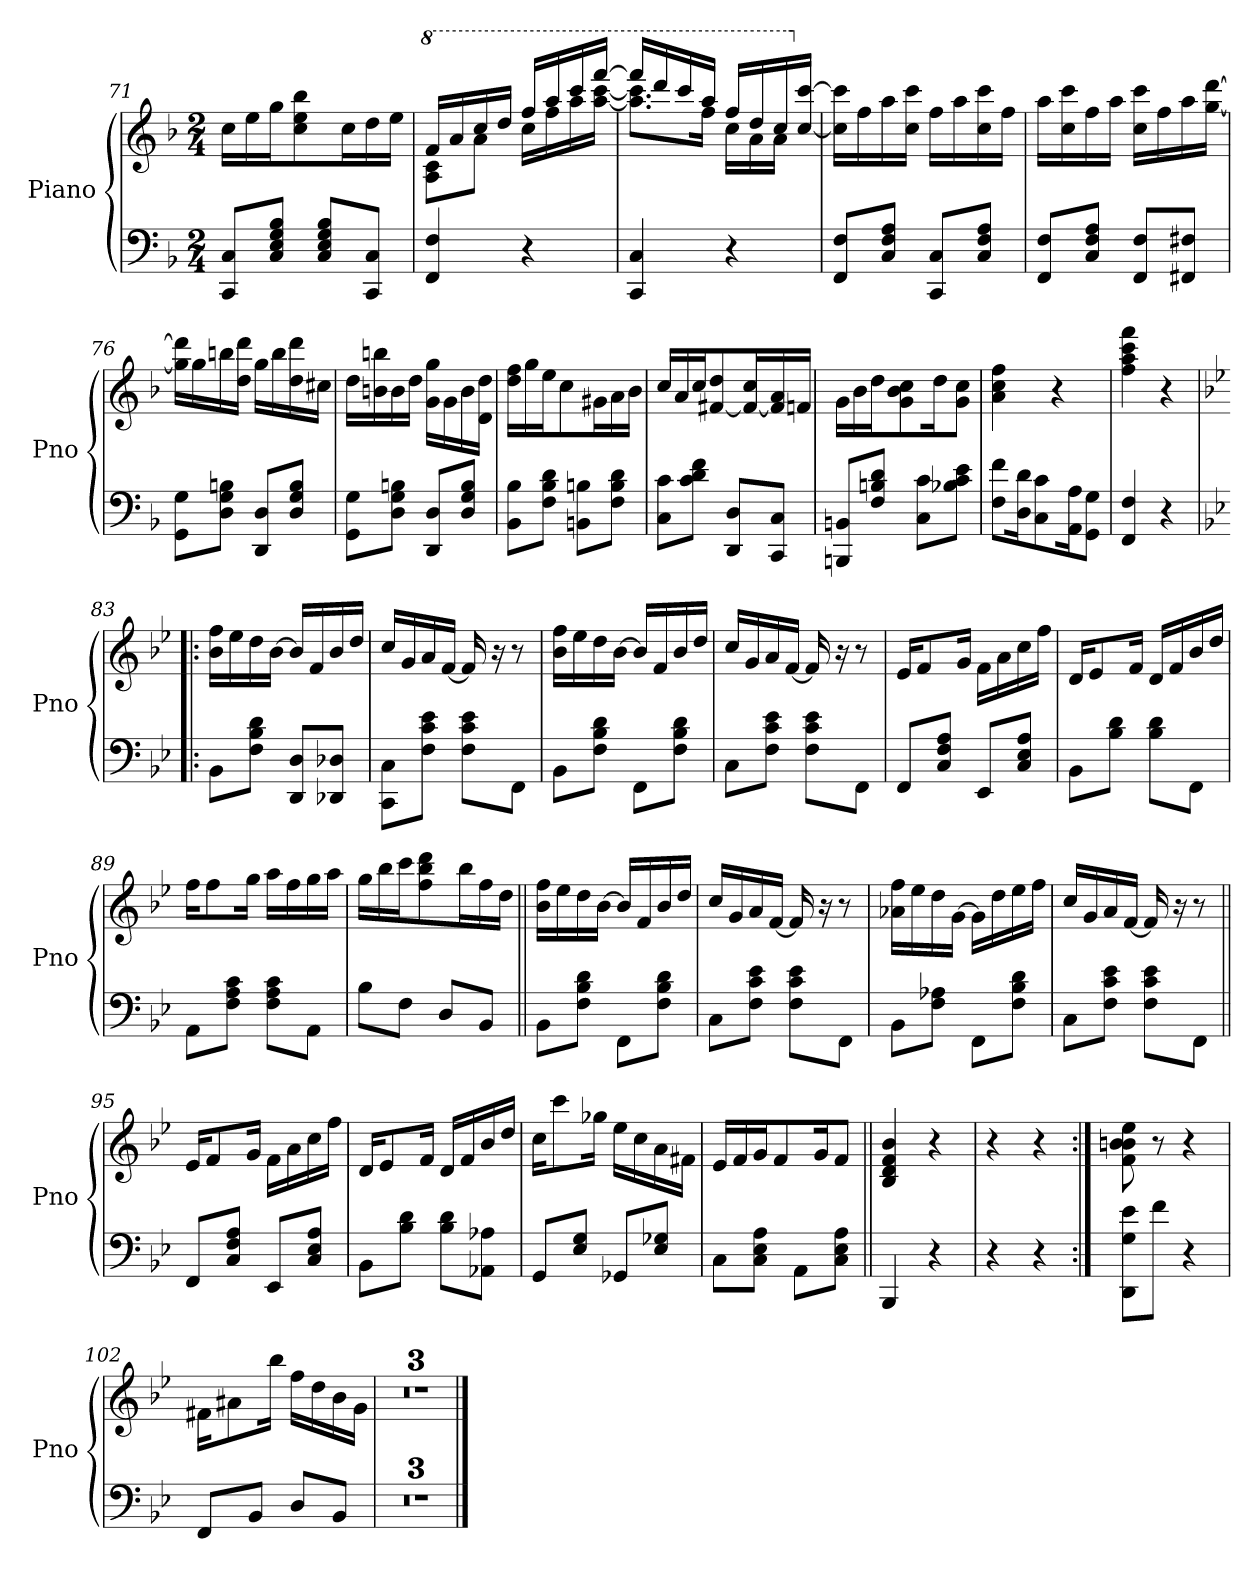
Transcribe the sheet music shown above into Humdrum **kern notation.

**kern	**kern
*part1	*part1
*staff2	*staff1
*I"Piano	*
*I'Pno	*
*clefF4	*clefG2
*k[b-]	*k[b-]
*M2/4	*M2/4
=71	=71
8CC/ 8C/L	16cc\LL
.	16ee\
8C/ 8E/ 8G/ 8B-/J	16gg\J
.	8cc\ 8ee\ 8bb-\
8C/ 8E/ 8G/ 8B-/L	.
.	16cc\L
8CC/ 8C/J	16dd\
.	16ee\JJ
=72	=72
*	*8va
*	*^
4FF/ 4F/	16ff/LL	8a\ 8cc\L
.	16aa/	.
.	16ccc/	8aa\J
.	16ddd/JJ	.
4r	16fff/LL	16ccc\LL
.	16aaa/	16fff\
.	16cccc/	16aaa\
.	[16ffff/JJ	[16aaa\ [16cccc\JJ
!!LO:LB:g=z	!!
=73	=73	=73
4CC/ 4C/	16ffff/LL]	8.aaa\] 8.cccc\]L
.	16dddd/	.
.	16cccc/	.
.	16aaa/JJ	16fff\Jk
4r	16fff/LL	16ccc\LL
.	16ddd/	16aa\
.	16ccc/	16aa\JJ
*	*X8va	*
.	[16cc/ [16ccc/JJ	16ryy
*	*v	*v
=74	=74
8FF/ 8F/L	16cc\] 16ccc\]LL
.	16ff\
8C/ 8F/ 8A/J	16aa\
.	16cc\ 16ccc\JJ
8CC/ 8C/L	16ff\LL
.	16aa\
8C/ 8F/ 8A/J	16cc\ 16ccc\
.	16ff\JJ
=75	=75
8FF/ 8F/L	16aa\LL
.	16cc\ 16ccc\
8C/ 8F/ 8A/J	16ff\
.	16aa\JJ
8FF/ 8F/L	16cc\ 16ccc\LL
.	16ff\
8FF#X/ 8F#X/J	16aa\
.	[16gg\ [16ddd\JJ
=76	=76
8GG\ 8G\L	16gg\] 16ddd\]LL
.	16gg\
8D\ 8G\ 8Bn\J	16bbn\
.	16dd\ 16ddd\JJ
8DD/ 8D/L	16gg\LL
.	16bb\
8D/ 8G/ 8B/J	16dd\ 16ddd\
.	16cc#X\JJ
!!LO:LB:g=z
=77	=77
8GG\ 8G\L	16dd\LL
.	16bn\ 16bbn\
8D\ 8G\ 8Bn\J	16b\
.	16dd\JJ
8DD/ 8D/L	16g\ 16gg\LL
.	16g\
8D/ 8G/ 8B/J	16b\
.	16d\ 16dd\JJ
=78	=78
8BB-\ 8B-\L	16dd\ 16ff\LL
.	16gg\
8F\ 8B-\ 8d\J	16ee\J
.	8cc\
8BBn\ 8Bn\L	.
.	16g#X\L
8F\ 8B\ 8d\J	16a\
.	16b-\JJ
=79	=79
8C\ 8c\L	16cc/LL
.	16a/
8c\ 8d\ 8f\J	16cc/J
.	[8f#X/ 8dd/
8DD/ 8D/L	.
.	16f#/_ 16cc/L
8CC/ 8C/J	16f#/] 16a/
.	16fn/JJ
=80	=80
8BBBn/ 8BBn/L	16g\LL
.	16b-\
8F/ 8Bn/ 8d/J	16dd\J
.	8g\ 8b-\ 8cc\
8C\ 8c\L	.
.	16dd\K
8B-X\ 8c\ 8e\J	8g\ 8cc\J
=81	=81
8F\ 8f\L	4a\ 4cc\ 4ff\
16D\ 16d\K	.
8C\ 8c\	.
.	4r
16AA\ 16A\K	.
8GG\ 8G\J	.
!!LO:PB:g=z
=82	=82
4FF/ 4F/	4ff\ 4aa\ 4ccc\ 4fff\
4r	4r
=83!|:	=83!|:
*k[b-e-]	*k[b-e-]
8BB-\L	16b-\ 16ff\LL
.	16ee-\
8F\ 8B-\ 8d\J	16dd\
.	[16b-\JJ
8DD/ 8D/L	16b-/LL]
.	16f/
8DD-X/ 8D-X/J	16b-/
.	16dd/JJ
=84	=84
8CC\ 8C\L	16cc/LL
.	16g/
8F\ 8c\ 8e-\J	16a/
.	[16f/JJ
8F\ 8c\ 8e-\L	16f/]
.	16r
8FF\J	8r
=85	=85
8BB-\L	16b-\ 16ff\LL
.	16ee-\
8F\ 8B-\ 8d\J	16dd\
.	[16b-\JJ
8FF\L	16b-/LL]
.	16f/
8F\ 8B-\ 8d\J	16b-/
.	16dd/JJ
=86	=86
8C\L	16cc/LL
.	16g/
8F\ 8c\ 8e-\J	16a/
.	[16f/JJ
8F\ 8c\ 8e-\L	16f/]
.	16r
8FF\J	8r
!!LO:LB:g=z
=87	=87
8FF/L	16e-/KL
.	8f/
8C/ 8F/ 8A/J	.
.	16g/Jk
8EE-/L	16f\LL
.	16a\
8C/ 8E-/ 8A/J	16cc\
.	16ff\JJ
=88	=88
8BB-\L	16d/KL
.	8e-/
8B-\ 8d\J	.
.	16f/Jk
8B-\ 8d\L	16d/LL
.	16f/
8FF\J	16b-/
.	16dd/JJ
=89	=89
8AA\L	16ff\KL
.	8ff\
8F\ 8A\ 8c\J	.
.	16gg\Jk
8F\ 8A\ 8c\L	16aa\LL
.	16ff\
8AA\J	16gg\
.	16aa\JJ
=90	=90
8B-\L	16gg\LL
.	16bb-\
8F\J	16ccc\J
.	8ff\ 8bb-\ 8ddd\
8D/L	.
.	16bb-\L
8BB-/J	16ff\
.	16dd\JJ
=91||	=91||
8BB-\L	16b-\ 16ff\LL
.	16ee-\
8F\ 8B-\ 8d\J	16dd\
.	[16b-\JJ
8FF\L	16b-/LL]
.	16f/
8F\ 8B-\ 8d\J	16b-/
.	16dd/JJ
!!LO:LB:g=z
=92	=92
8C\L	16cc/LL
.	16g/
8F\ 8c\ 8e-\J	16a/
.	[16f/JJ
8F\ 8c\ 8e-\L	16f/]
.	16r
8FF\J	8r
=93	=93
8BB-\L	16a-X\ 16ff\LL
.	16ee-\
8F\ 8A-X\J	16dd\
.	[16g\JJ
8FF\L	16g\LL]
.	16dd\
8F\ 8B-\ 8d\J	16ee-\
.	16ff\JJ
=94	=94
8C\L	16cc/LL
.	16g/
8F\ 8c\ 8e-\J	16a/
.	[16f/JJ
8F\ 8c\ 8e-\L	16f/]
.	16r
8FF\J	8r
=95||	=95||
8FF/L	16e-/KL
.	8f/
8C/ 8F/ 8A/J	.
.	16g/Jk
8EE-/L	16f\LL
.	16a\
8C/ 8E-/ 8A/J	16cc\
.	16ff\JJ
=96	=96
8BB-\L	16d/KL
.	8e-/
8B-\ 8d\J	.
.	16f/Jk
8B-\ 8d\L	16d/LL
.	16f/
8AA-X\ 8A-X\J	16b-/
.	16dd/JJ
!!LO:LB:g=z
=97	=97
8GG/L	16cc\KL
.	8ccc\
8E-/ 8G/J	.
.	16gg-X\Jk
8GG-X/L	16ee-\LL
.	16cc\
8E-/ 8G-X/J	16a\
.	16f#X\JJ
=98	=98
8C\L	16e-/LL
.	16f/
8C\ 8E-\ 8A\J	16g/J
.	8f/
8AA\L	.
.	16g/K
8C\ 8E-\ 8A\J	8f/J
=99||	=99||
4BBB-/	4B-/ 4d/ 4f/ 4b-/
4r	4r
=100	=100
4r	4r
4r	4r
=101:|!	=101:|!
8DD\ 8G\ 8e-\L	8f\ 8b-\ 8bn\ 8ee-\
8f\J	8r
4r	4r
=102	=102
8FF/L	16f#X\KL
.	8a#X\
8BB-/J	.
.	16bb-\Jk
8D/L	16ff\LL
.	16dd\
8BB-/J	16b-\
.	16g\JJ
=103	=103
2r	2r
=104	=104
2r	2r
=105	=105
2r	2r
==	==
*-	*-
